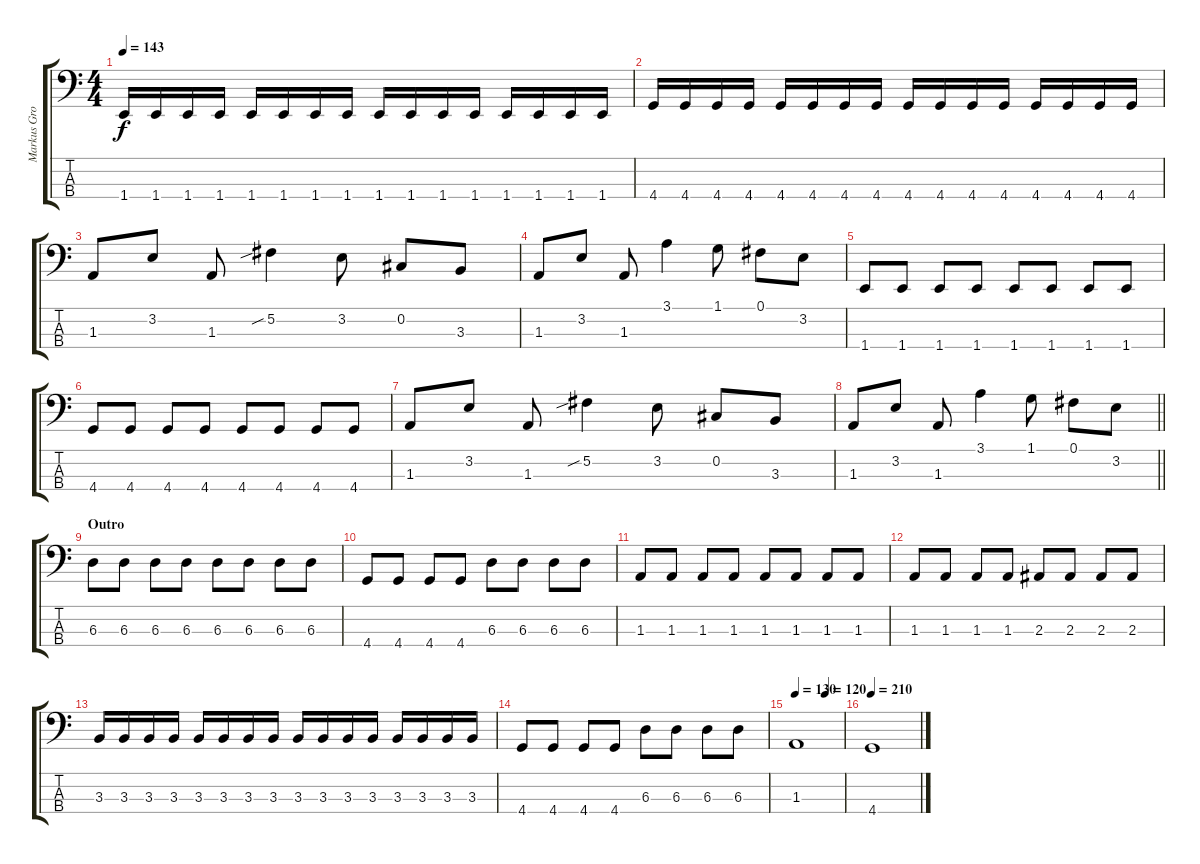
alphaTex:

\track ("Markus Grosskopf" "Markus Gro") {instrument slapbass2}
\staff {score tabs}
\tuning (Gb2 Db2 Ab1 Eb1) {hide}
\ts (4 4)
\tempo 143
\clef f4
\ks c
1.4.16{dy f} 1.4.16 1.4.16 1.4.16 1.4.16 1.4.16 1.4.16 1.4.16 1.4.16 1.4.16 1.4.16 1.4.16 1.4.16 1.4.16 1.4.16 1.4.16 |
4.4.16 4.4.16 4.4.16 4.4.16 4.4.16 4.4.16 4.4.16 4.4.16 4.4.16 4.4.16 4.4.16 4.4.16 4.4.16 4.4.16 4.4.16 4.4.16 |
1.3.8 3.2.8 1.3.8 5.2{sib}.4 3.2.8 0.2.8 3.3.8 |
1.3.8 3.2.8 1.3.8 3.1.4 1.1.8 0.1.8 3.2.8 |
1.4.8 1.4.8 1.4.8 1.4.8 1.4.8 1.4.8 1.4.8 1.4.8 |
4.4.8 4.4.8 4.4.8 4.4.8 4.4.8 4.4.8 4.4.8 4.4.8 |
1.3.8 3.2.8 1.3.8 5.2{sib}.4 3.2.8 0.2.8 3.3.8 |
\barLineRight lightlight
1.3.8 3.2.8 1.3.8 3.1.4 1.1.8 0.1.8 3.2.8 |
\section ("" "Outro")
6.3.8 6.3.8 6.3.8 6.3.8 6.3.8 6.3.8 6.3.8 6.3.8 |
4.4.8 4.4.8 4.4.8 4.4.8 6.3.8 6.3.8 6.3.8 6.3.8 |
1.3.8 1.3.8 1.3.8 1.3.8 1.3.8 1.3.8 1.3.8 1.3.8 |
1.3.8 1.3.8 1.3.8 1.3.8 2.3.8 2.3.8 2.3.8 2.3.8 |
3.3.16 3.3.16 3.3.16 3.3.16 3.3.16 3.3.16 3.3.16 3.3.16 3.3.16 3.3.16 3.3.16 3.3.16 3.3.16 3.3.16 3.3.16 3.3.16 |
4.4.8 4.4.8 4.4.8 4.4.8 6.3.8 6.3.8 6.3.8 6.3.8 |
\tempo 130
\tempo (120 0.625)
1.3.1 |
\tempo 210
4.4.1
